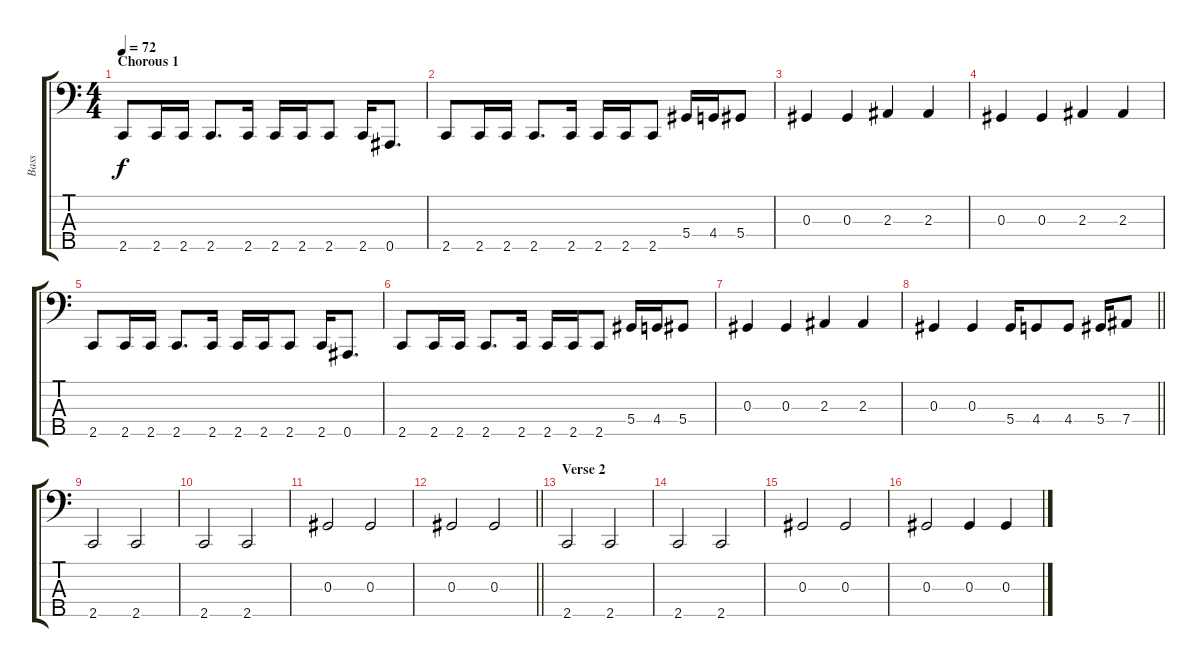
\track ("Bass" "Bass") {instrument electricbassfinger}
\staff {score tabs}
\tuning (Gb2 Db2 Ab1 Eb1 Bb0) {hide}
\ts (4 4)
\section ("" "Chorous 1")
\tempo 72
\clef f4
\ks c
2.5.8{dy f} 2.5.16 2.5.16 2.5.8{d} 2.5.16 2.5.16 2.5.16 2.5.8 2.5.16 0.5.8{d} |
2.5.8 2.5.16 2.5.16 2.5.8{d} 2.5.16 2.5.16 2.5.16 2.5.8 5.4.16 4.4.16 5.4.8 |
0.3.4 0.3.4 2.3.4 2.3.4 |
0.3.4 0.3.4 2.3.4 2.3.4 |
2.5.8 2.5.16 2.5.16 2.5.8{d} 2.5.16 2.5.16 2.5.16 2.5.8 2.5.16 0.5.8{d} |
2.5.8 2.5.16 2.5.16 2.5.8{d} 2.5.16 2.5.16 2.5.16 2.5.8 5.4.16 4.4.16 5.4.8 |
0.3.4 0.3.4 2.3.4 2.3.4 |
\barLineRight lightlight
0.3.4 0.3.4 5.4.16 4.4.8 4.4.8 5.4.16 7.4.8 |
\section ("" "")
2.5.2 2.5.2 |
2.5.2 2.5.2 |
0.3.2 0.3.2 |
\barLineRight lightlight
0.3.2 0.3.2 |
\section ("" "Verse 2")
2.5.2 2.5.2 |
2.5.2 2.5.2 |
0.3.2 0.3.2 |
0.3.2 0.3.4 0.3.4
